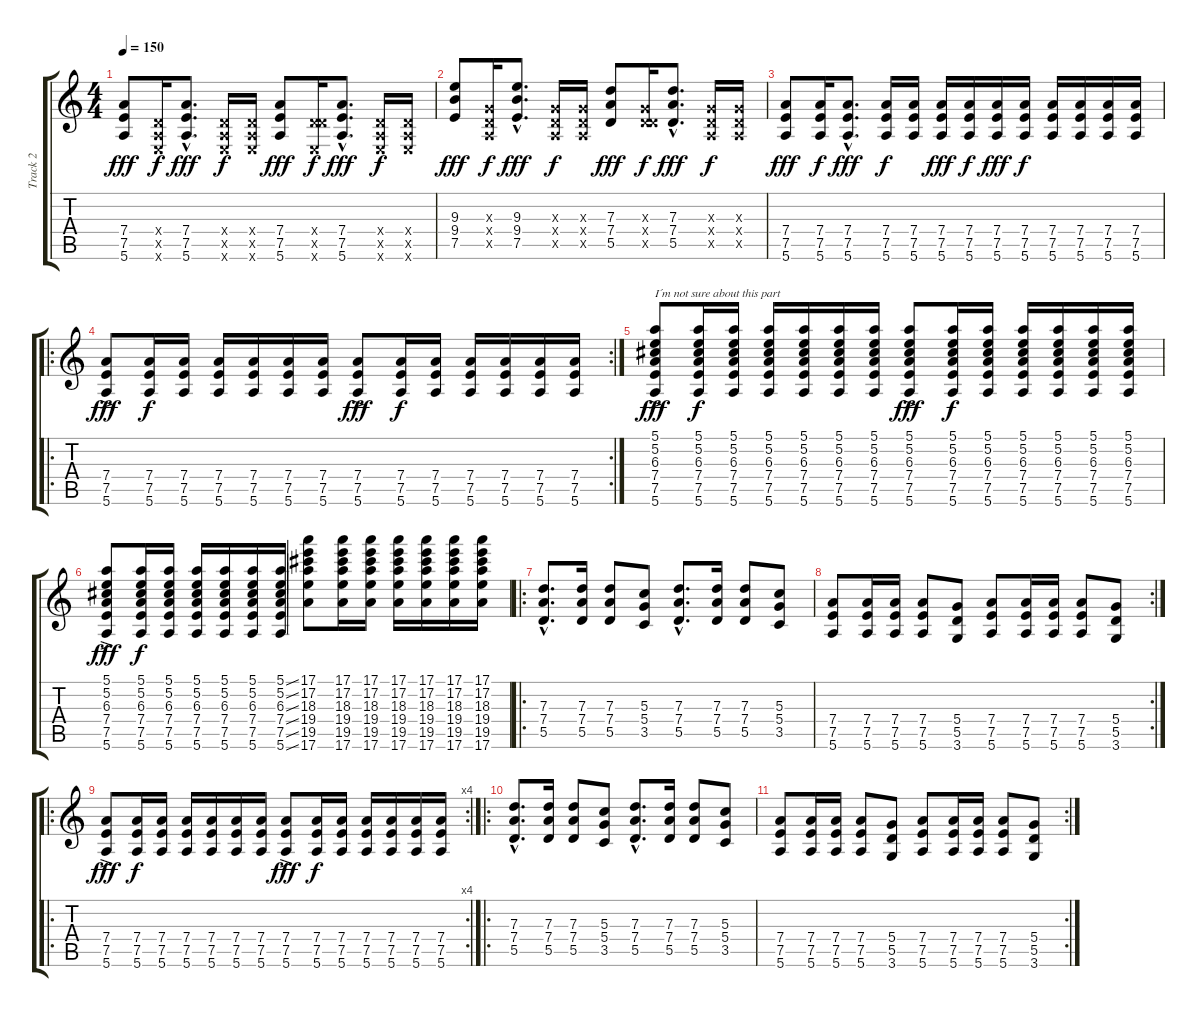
\track ("Track 2" "Track 2") {instrument distortionguitar}
\staff {score tabs}
\tuning (E4 B3 G3 D3 A2 E2) {hide}
\ts (4 4)
\tempo 150
\clef g2
\ks c
(7.4 7.5 5.6).8{dy fff} (0.4{x} 0.5{x} 0.6{x}).16{dy f} (7.4{hac} 7.5{hac} 5.6{hac}).8{d dy fff} (0.4{x} 0.5{x} 0.6{x}).16{dy f} (0.4{x} 0.5{x} 0.6{x}).16 (7.4 7.5 5.6).8{dy fff} (0.4{x} 5.5{x} 0.6{x}).16{dy f} (7.4{hac} 7.5{hac} 5.6{hac}).8{d dy fff} (0.4{x} 0.5{x} 0.6{x}).16{dy f} (0.4{x} 0.5{x} 0.6{x}).16 |
(9.3 9.4 7.5).8{dy fff} (0.3{x} 0.4{x} 0.5{x}).16{dy f} (9.3{hac} 9.4{hac} 7.5{hac}).8{d dy fff} (0.3{x} 0.4{x} 0.5{x}).16{dy f} (0.3{x} 0.4{x} 0.5{x}).16 (7.3 7.4 5.5).8{dy fff} (0.3{x} 0.4{x} 5.5{x}).16{dy f} (7.3{hac} 7.4{hac} 5.5{hac}).8{d dy fff} (0.3{x} 0.4{x} 0.5{x}).16{dy f} (0.3{x} 0.4{x} 0.5{x}).16 |
(7.4 7.5 5.6).8{dy fff} (7.4 7.5 5.6).16{dy f} (7.4{hac} 7.5{hac} 5.6{hac}).8{d dy fff} (7.4 7.5 5.6).16{dy f} (7.4 7.5 5.6).16 (7.4 7.5 5.6).16{dy fff} (7.4 7.5 5.6).16{dy f} (7.4 7.5 5.6).16{dy fff} (7.4 7.5 5.6).16{dy f} (7.4 7.5 5.6).16 (7.4 7.5 5.6).16 (7.4 7.5 5.6).16 (7.4 7.5 5.6).16 |
\ro
\rc 2
(7.4{ac} 7.5{ac} 5.6).8{dy fff} (7.4 7.5 5.6).16{dy f} (7.4 7.5 5.6).16 (7.4 7.5 5.6).16 (7.4 7.5 5.6).16 (7.4 7.5 5.6).16 (7.4 7.5 5.6).16 (7.4{ac} 7.5{ac} 5.6).8{dy fff} (7.4 7.5 5.6).16{dy f} (7.4 7.5 5.6).16 (7.4 7.5 5.6).16 (7.4 7.5 5.6).16 (7.4 7.5 5.6).16 (7.4 7.5 5.6).16 |
(5.1 5.2 6.3 7.4{ac} 7.5{ac} 5.6).8{txt "I´m not sure about this part" dy fff} (5.1 5.2 6.3 7.4 7.5 5.6).16{dy f} (5.1 5.2 6.3 7.4 7.5 5.6).16 (5.1 5.2 6.3 7.4 7.5 5.6).16 (5.1 5.2 6.3 7.4 7.5 5.6).16 (5.1 5.2 6.3 7.4 7.5 5.6).16 (5.1 5.2 6.3 7.4 7.5 5.6).16 (5.1 5.2 6.3 7.4{ac} 7.5{ac} 5.6).8{dy fff} (5.1 5.2 6.3 7.4 7.5 5.6).16{dy f} (5.1 5.2 6.3 7.4 7.5 5.6).16 (5.1 5.2 6.3 7.4 7.5 5.6).16 (5.1 5.2 6.3 7.4 7.5 5.6).16 (5.1 5.2 6.3 7.4 7.5 5.6).16 (5.1 5.2 6.3 7.4 7.5 5.6).16 |
(5.1 5.2 6.3 7.4{ac} 7.5{ac} 5.6).8{dy fff} (5.1 5.2 6.3 7.4 7.5 5.6).16{dy f} (5.1 5.2 6.3 7.4 7.5 5.6).16 (5.1 5.2 6.3 7.4 7.5 5.6).16 (5.1 5.2 6.3 7.4 7.5 5.6).16 (5.1 5.2 6.3 7.4 7.5 5.6).16 (5.1{ss} 5.2{ss} 6.3{ss} 7.4{ss} 7.5{ss} 5.6{ss}).16 (17.1 17.2 18.3 19.4 19.5 17.6).8 (17.1 17.2 18.3 19.4 19.5 17.6).16 (17.1 17.2 18.3 19.4 19.5 17.6).16 (17.1 17.2 18.3 19.4 19.5 17.6).16 (17.1 17.2 18.3 19.4 19.5 17.6).16 (17.1 17.2 18.3 19.4 19.5 17.6).16 (17.1 17.2 18.3 19.4 19.5 17.6).16 |
\ro
(7.3{hac} 7.4{hac} 5.5{hac}).8{d} (7.3 7.4 5.5).16 (7.3 7.4 5.5).8 (5.3 5.4 3.5).8 (7.3{hac} 7.4{hac} 5.5{hac}).8{d} (7.3 7.4 5.5).16 (7.3 7.4 5.5).8 (5.3 5.4 3.5).8 |
\rc 2
(7.4 7.5 5.6).8 (7.4 7.5 5.6).16 (7.4 7.5 5.6).16 (7.4 7.5 5.6).8 (5.4 5.5 3.6).8 (7.4 7.5 5.6).8 (7.4 7.5 5.6).16 (7.4 7.5 5.6).16 (7.4 7.5 5.6).8 (5.4 5.5 3.6).8 |
\ro
\rc 4
(7.4{ac} 7.5{ac} 5.6).8{dy fff} (7.4 7.5 5.6).16{dy f} (7.4 7.5 5.6).16 (7.4 7.5 5.6).16 (7.4 7.5 5.6).16 (7.4 7.5 5.6).16 (7.4 7.5 5.6).16 (7.4{ac} 7.5{ac} 5.6).8{dy fff} (7.4 7.5 5.6).16{dy f} (7.4 7.5 5.6).16 (7.4 7.5 5.6).16 (7.4 7.5 5.6).16 (7.4 7.5 5.6).16 (7.4 7.5 5.6).16 |
\ro
(7.3{hac} 7.4{hac} 5.5{hac}).8{d} (7.3 7.4 5.5).16 (7.3 7.4 5.5).8 (5.3 5.4 3.5).8 (7.3{hac} 7.4{hac} 5.5{hac}).8{d} (7.3 7.4 5.5).16 (7.3 7.4 5.5).8 (5.3 5.4 3.5).8 |
\rc 2
(7.4 7.5 5.6).8 (7.4 7.5 5.6).16 (7.4 7.5 5.6).16 (7.4 7.5 5.6).8 (5.4 5.5 3.6).8 (7.4 7.5 5.6).8 (7.4 7.5 5.6).16 (7.4 7.5 5.6).16 (7.4 7.5 5.6).8 (5.4 5.5 3.6).8
